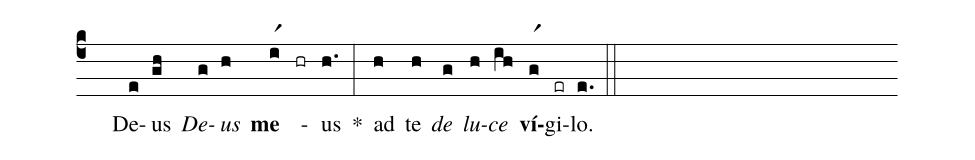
%%
(c4)
( )De(e)us(gh) <i>De</i>(g)<i>us</i>(h) <b>me</b>(ir1) -(hr) us(h.) *(:)
ad(h) te(h) <i>de</i>(g) <i>lu</i>(h)<i>ce</i>(ih) <b>ví</b>(gr1)gi(er)lo.(e.) (::)
